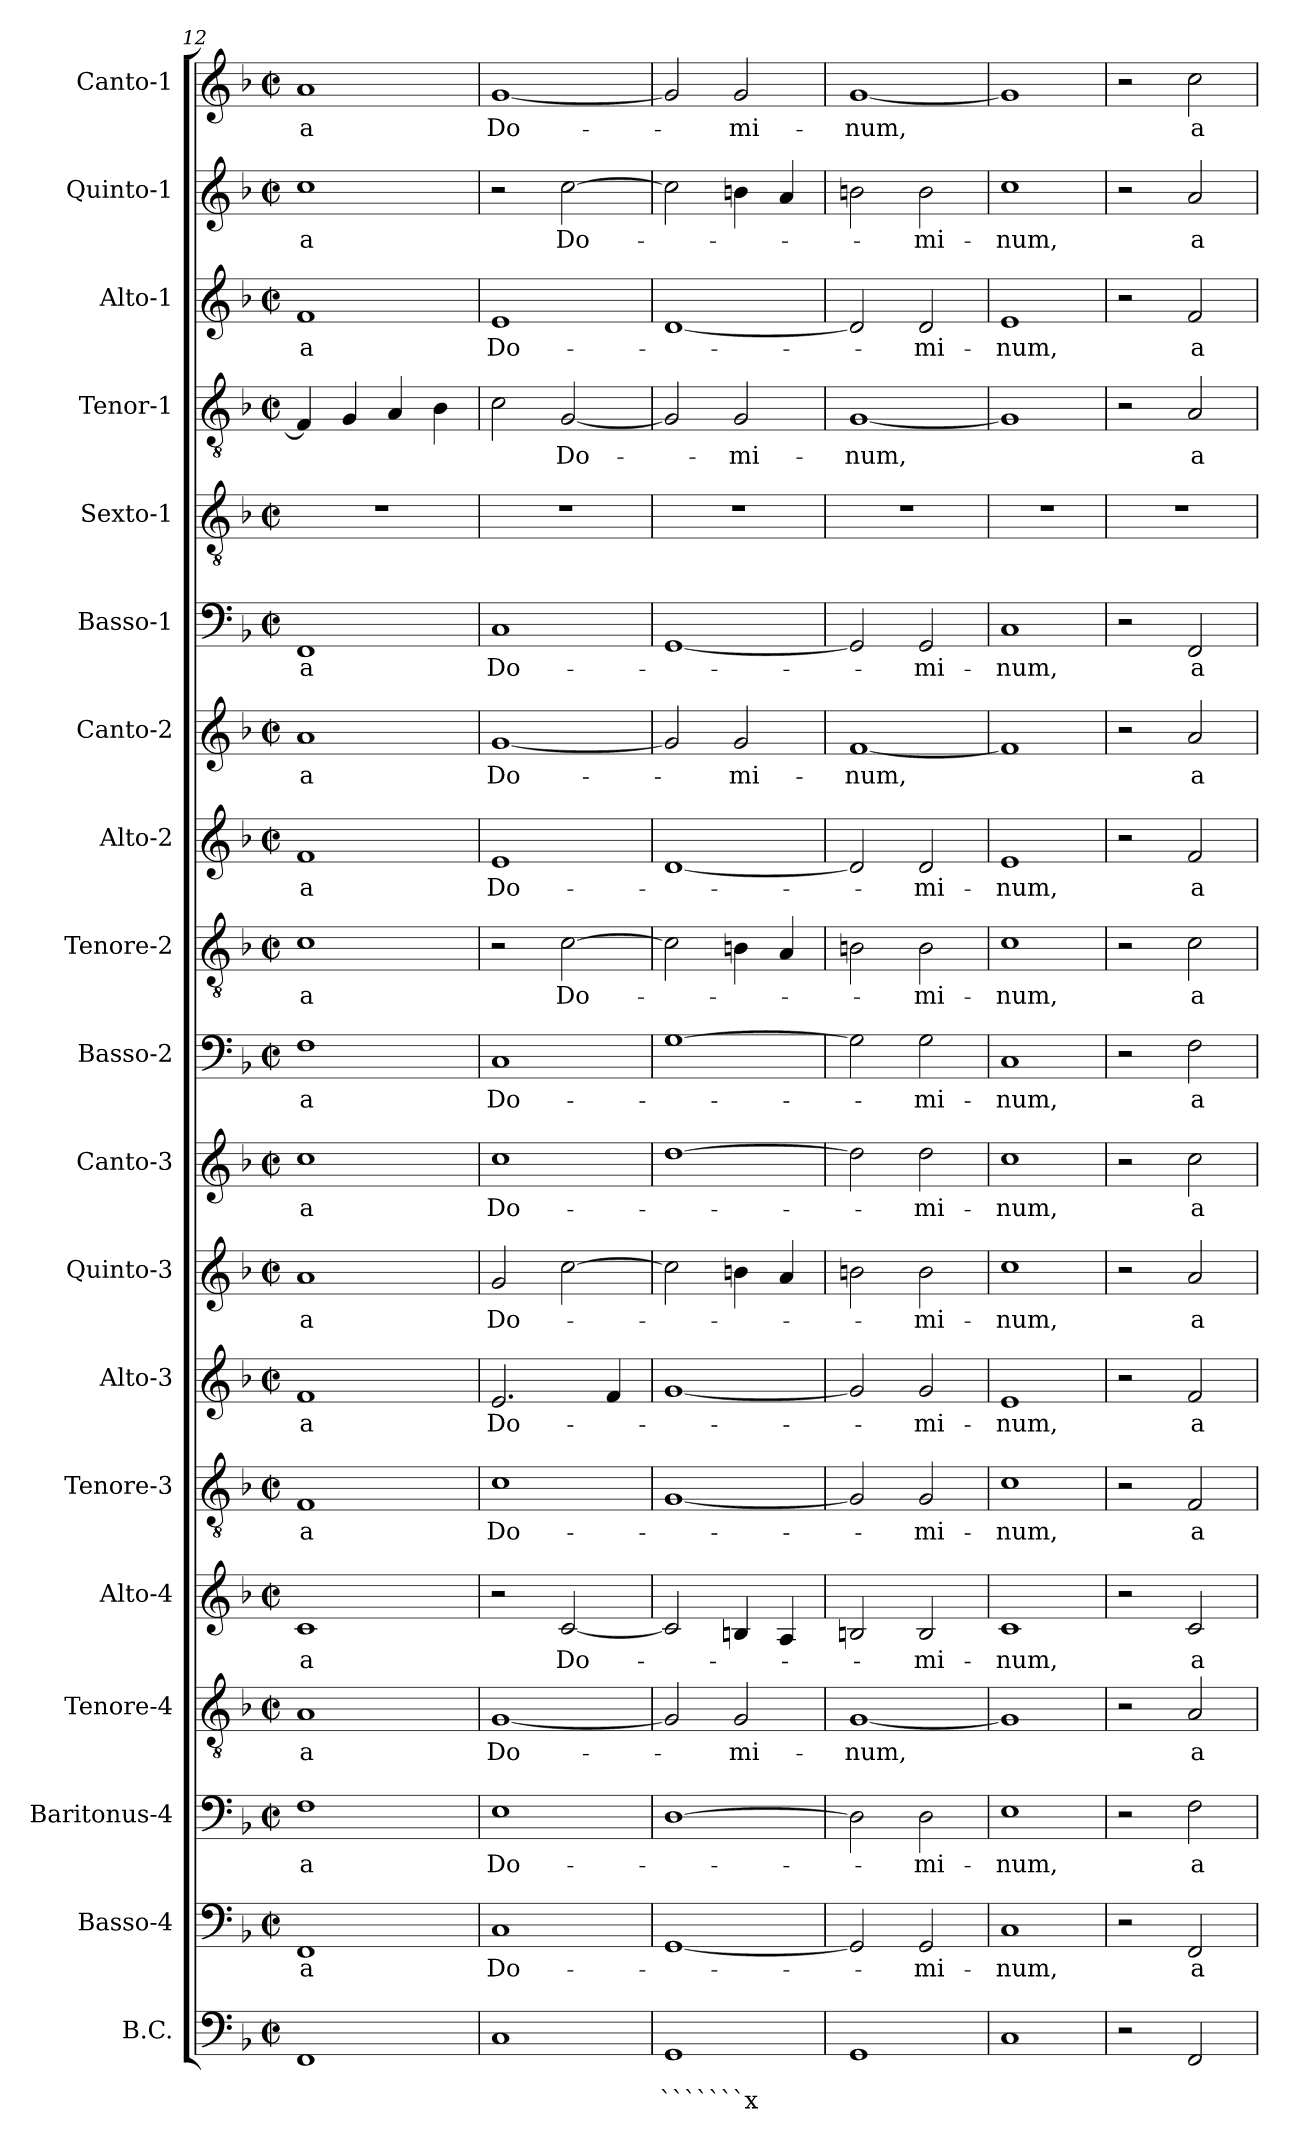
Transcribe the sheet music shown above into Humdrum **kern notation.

**kern	**text	**text	**kern	**text	**kern	**text	**kern	**text	**kern	**text	**kern	**text	**kern	**text	**kern	**text	**kern	**text	**kern	**text	**kern	**text	**kern	**text	**kern	**text	**kern	**text	**kern	**kern	**text	**kern	**text	**kern	**text	**kern	**text
*part19	*part19	*part19	*part18	*part18	*part17	*part17	*part16	*part16	*part15	*part15	*part14	*part14	*part13	*part13	*part12	*part12	*part11	*part11	*part10	*part10	*part9	*part9	*part8	*part8	*part7	*part7	*part6	*part6	*part5	*part4	*part4	*part3	*part3	*part2	*part2	*part1	*part1
*staff19	*staff19	*staff19	*staff18	*staff18	*staff17	*staff17	*staff16	*staff16	*staff15	*staff15	*staff14	*staff14	*staff13	*staff13	*staff12	*staff12	*staff11	*staff11	*staff10	*staff10	*staff9	*staff9	*staff8	*staff8	*staff7	*staff7	*staff6	*staff6	*staff5	*staff4	*staff4	*staff3	*staff3	*staff2	*staff2	*staff1	*staff1
*I"B.C.	*	*	*I"Basso-4	*	*I"Baritonus-4	*	*I"Tenore-4	*	*I"Alto-4	*	*I"Tenore-3	*	*I"Alto-3	*	*I"Quinto-3	*	*I"Canto-3	*	*I"Basso-2	*	*I"Tenore-2	*	*I"Alto-2	*	*I"Canto-2	*	*I"Basso-1	*	*I"Sexto-1	*I"Tenor-1	*	*I"Alto-1	*	*I"Quinto-1	*	*I"Canto-1	*
*I'BC	*	*	*I'B4	*	*I'Br4	*	*I'T4	*	*I'A4	*	*I'T3	*	*I'A3	*	*I'Q3	*	*I'C3	*	*I'B2	*	*I'T2	*	*I'A2	*	*I'C2	*	*I'B1	*	*I'S1	*I'T1	*	*I'A1	*	*I'Q1	*	*I'C1	*
!!LO:PB:g=z
*clefF4	*	*	*clefF4	*	*clefF4	*	*clefGv2	*	*clefG2	*	*clefGv2	*	*clefG2	*	*clefG2	*	*clefG2	*	*clefF4	*	*clefGv2	*	*clefG2	*	*clefG2	*	*clefF4	*	*clefGv2	*clefGv2	*	*clefG2	*	*clefG2	*	*clefG2	*
*k[b-]	*	*	*k[b-]	*	*k[b-]	*	*k[b-]	*	*k[b-]	*	*k[b-]	*	*k[b-]	*	*k[b-]	*	*k[b-]	*	*k[b-]	*	*k[b-]	*	*k[b-]	*	*k[b-]	*	*k[b-]	*	*k[b-]	*k[b-]	*	*k[b-]	*	*k[b-]	*	*k[b-]	*
*F:	*	*	*F:	*	*F:	*	*F:	*	*F:	*	*F:	*	*F:	*	*F:	*	*F:	*	*F:	*	*F:	*	*F:	*	*F:	*	*F:	*	*F:	*F:	*	*F:	*	*F:	*	*F:	*
*M2/2	*	*	*M2/2	*	*M2/2	*	*M2/2	*	*M2/2	*	*M2/2	*	*M2/2	*	*M2/2	*	*M2/2	*	*M2/2	*	*M2/2	*	*M2/2	*	*M2/2	*	*M2/2	*	*M2/2	*M2/2	*	*M2/2	*	*M2/2	*	*M2/2	*
*met(c|)	*	*	*met(c|)	*	*met(c|)	*	*met(c|)	*	*met(c|)	*	*met(c|)	*	*met(c|)	*	*met(c|)	*	*met(c|)	*	*met(c|)	*	*met(c|)	*	*met(c|)	*	*met(c|)	*	*met(c|)	*	*met(c|)	*met(c|)	*	*met(c|)	*	*met(c|)	*	*met(c|)	*
=12	=12	=12	=12	=12	=12	=12	=12	=12	=12	=12	=12	=12	=12	=12	=12	=12	=12	=12	=12	=12	=12	=12	=12	=12	=12	=12	=12	=12	=12	=12	=12	=12	=12	=12	=12	=12	=12
!	!	!	!	!LO:LY:b	!	!LO:LY:b	!	!LO:LY:b	!	!LO:LY:b	!	!LO:LY:b	!	!LO:LY:b	!	!LO:LY:b	!	!LO:LY:b	!	!LO:LY:b	!	!LO:LY:b	!	!LO:LY:b	!	!LO:LY:b	!	!LO:LY:b	!	!	!	!	!LO:LY:b	!	!LO:LY:b	!	!LO:LY:b
1FF	.	.	1FF	-a	1F	-a	1A	-a	1c	-a	1F	-a	1f	-a	1a	-a	1cc	-a	1F	-a	1c	-a	1f	-a	1a	-a	1FF	-a	1r	4F/]	.	1f	-a	1cc	-a	1a	-a
.	.	.	.	.	.	.	.	.	.	.	.	.	.	.	.	.	.	.	.	.	.	.	.	.	.	.	.	.	.	4G/	.	.	.	.	.	.	.
.	.	.	.	.	.	.	.	.	.	.	.	.	.	.	.	.	.	.	.	.	.	.	.	.	.	.	.	.	.	4A/	.	.	.	.	.	.	.
.	.	.	.	.	.	.	.	.	.	.	.	.	.	.	.	.	.	.	.	.	.	.	.	.	.	.	.	.	.	4B-\	.	.	.	.	.	.	.
=13	=13	=13	=13	=13	=13	=13	=13	=13	=13	=13	=13	=13	=13	=13	=13	=13	=13	=13	=13	=13	=13	=13	=13	=13	=13	=13	=13	=13	=13	=13	=13	=13	=13	=13	=13	=13	=13
!	!	!	!	!LO:LY:b	!	!LO:LY:b	!	!LO:LY:b	!	!	!	!LO:LY:b	!	!LO:LY:b	!	!LO:LY:b	!	!LO:LY:b	!	!LO:LY:b	!	!	!	!LO:LY:b	!	!LO:LY:b	!	!LO:LY:b	!	!	!	!	!LO:LY:b	!	!	!	!LO:LY:b
1C	.	.	1C	Do-	1E	Do-	[1G	Do-	2r	.	1c	Do-	2.e/	Do-	2g/	Do-	1cc	Do-	1C	Do-	2r	.	1e	Do-	[1g	Do-	1C	Do-	1r	2c\	.	1e	Do-	2r	.	[1g	Do-
!	!	!	!	!	!	!	!	!	!	!LO:LY:b	!	!	!	!	!	!	!	!	!	!	!	!LO:LY:b	!	!	!	!	!	!	!	!	!LO:LY:b	!	!	!	!LO:LY:b	!	!
.	.	.	.	.	.	.	.	.	[2c/	Do-	.	.	.	.	[2cc\	.	.	.	.	.	[2c\	Do-	.	.	.	.	.	.	.	[2G/	Do-	.	.	[2cc\	Do-	.	.
.	.	.	.	.	.	.	.	.	.	.	.	.	4f/	.	.	.	.	.	.	.	.	.	.	.	.	.	.	.	.	.	.	.	.	.	.	.	.
=14	=14	=14	=14	=14	=14	=14	=14	=14	=14	=14	=14	=14	=14	=14	=14	=14	=14	=14	=14	=14	=14	=14	=14	=14	=14	=14	=14	=14	=14	=14	=14	=14	=14	=14	=14	=14	=14
!	!	!LO:LY:b	!	!	!	!	!	!	!	!	!	!	!	!	!	!	!	!	!	!	!	!	!	!	!	!	!	!	!	!	!	!	!	!	!	!	!
1GG	.	```````x	[1GG	.	[1D	.	2G/]	.	2c/]	.	[1G	.	[1g	.	2cc\]	.	[1dd	.	[1G	.	2c\]	.	[1d	.	2g/]	.	[1GG	.	1r	2G/]	.	[1d	.	2cc\]	.	2g/]	.
!	!	!	!	!	!	!	!	!LO:LY:b	!	!	!	!	!	!	!	!	!	!	!	!	!	!	!	!	!	!LO:LY:b	!	!	!	!	!LO:LY:b	!	!	!	!	!	!LO:LY:b
.	.	.	.	.	.	.	2G/	-mi-	4Bn/	.	.	.	.	.	4bn\	.	.	.	.	.	4Bn\	.	.	.	2g/	-mi-	.	.	.	2G/	-mi-	.	.	4bn\	.	2g/	-mi-
.	.	.	.	.	.	.	.	.	4A/	.	.	.	.	.	4a/	.	.	.	.	.	4A/	.	.	.	.	.	.	.	.	.	.	.	.	4a/	.	.	.
=15	=15	=15	=15	=15	=15	=15	=15	=15	=15	=15	=15	=15	=15	=15	=15	=15	=15	=15	=15	=15	=15	=15	=15	=15	=15	=15	=15	=15	=15	=15	=15	=15	=15	=15	=15	=15	=15
!	!	!	!	!	!	!	!	!LO:LY:b	!	!	!	!	!	!	!	!	!	!	!	!	!	!	!	!	!	!LO:LY:b	!	!	!	!	!LO:LY:b	!	!	!	!	!	!LO:LY:b
1GG	.	.	2GG/]	.	2D\]	.	[1G	-num,	2Bn/	.	2G/]	.	2g/]	.	2bn\	.	2dd\]	.	2G\]	.	2Bn\	.	2d/]	.	[1f	-num,	2GG/]	.	1r	[1G	-num,	2d/]	.	2bn\	.	[1g	-num,
!	!	!	!	!LO:LY:b	!	!LO:LY:b	!	!	!	!LO:LY:b	!	!LO:LY:b	!	!LO:LY:b	!	!LO:LY:b	!	!LO:LY:b	!	!LO:LY:b	!	!LO:LY:b	!	!LO:LY:b	!	!	!	!LO:LY:b	!	!	!	!	!LO:LY:b	!	!LO:LY:b	!	!
.	.	.	2GG/	-mi-	2D\	-mi-	.	.	2B/	-mi-	2G/	-mi-	2g/	-mi-	2b\	-mi-	2dd\	-mi-	2G\	-mi-	2B\	-mi-	2d/	-mi-	.	.	2GG/	-mi-	.	.	.	2d/	-mi-	2b\	-mi-	.	.
=16	=16	=16	=16	=16	=16	=16	=16	=16	=16	=16	=16	=16	=16	=16	=16	=16	=16	=16	=16	=16	=16	=16	=16	=16	=16	=16	=16	=16	=16	=16	=16	=16	=16	=16	=16	=16	=16
!	!	!	!	!LO:LY:b	!	!LO:LY:b	!	!	!	!LO:LY:b	!	!LO:LY:b	!	!LO:LY:b	!	!LO:LY:b	!	!LO:LY:b	!	!LO:LY:b	!	!LO:LY:b	!	!LO:LY:b	!	!	!	!LO:LY:b	!	!	!	!	!LO:LY:b	!	!LO:LY:b	!	!
1C	.	.	1C	-num,	1E	-num,	1G]	.	1c	-num,	1c	-num,	1e	-num,	1cc	-num,	1cc	-num,	1C	-num,	1c	-num,	1e	-num,	1f]	.	1C	-num,	1r	1G]	.	1e	-num,	1cc	-num,	1g]	.
=17	=17	=17	=17	=17	=17	=17	=17	=17	=17	=17	=17	=17	=17	=17	=17	=17	=17	=17	=17	=17	=17	=17	=17	=17	=17	=17	=17	=17	=17	=17	=17	=17	=17	=17	=17	=17	=17
2r	.	.	2r	.	2r	.	2r	.	2r	.	2r	.	2r	.	2r	.	2r	.	2r	.	2r	.	2r	.	2r	.	2r	.	1r	2r	.	2r	.	2r	.	2r	.
!	!	!	!	!LO:LY:b	!	!LO:LY:b	!	!LO:LY:b	!	!LO:LY:b	!	!LO:LY:b	!	!LO:LY:b	!	!LO:LY:b	!	!LO:LY:b	!	!LO:LY:b	!	!LO:LY:b	!	!LO:LY:b	!	!LO:LY:b	!	!LO:LY:b	!	!	!LO:LY:b	!	!LO:LY:b	!	!LO:LY:b	!	!LO:LY:b
2FF/	.	.	2FF/	a-	2F\	a-	2A/	a-	2c/	a-	2F/	a-	2f/	a-	2a/	a-	2cc\	a-	2F\	a-	2c\	a-	2f/	a-	2a/	a-	2FF/	a-	.	2A/	a-	2f/	a-	2a/	a-	2cc\	a-
=	=	=	=	=	=	=	=	=	=	=	=	=	=	=	=	=	=	=	=	=	=	=	=	=	=	=	=	=	=	=	=	=	=	=	=	=	=
*-	*-	*-	*-	*-	*-	*-	*-	*-	*-	*-	*-	*-	*-	*-	*-	*-	*-	*-	*-	*-	*-	*-	*-	*-	*-	*-	*-	*-	*-	*-	*-	*-	*-	*-	*-	*-	*-
